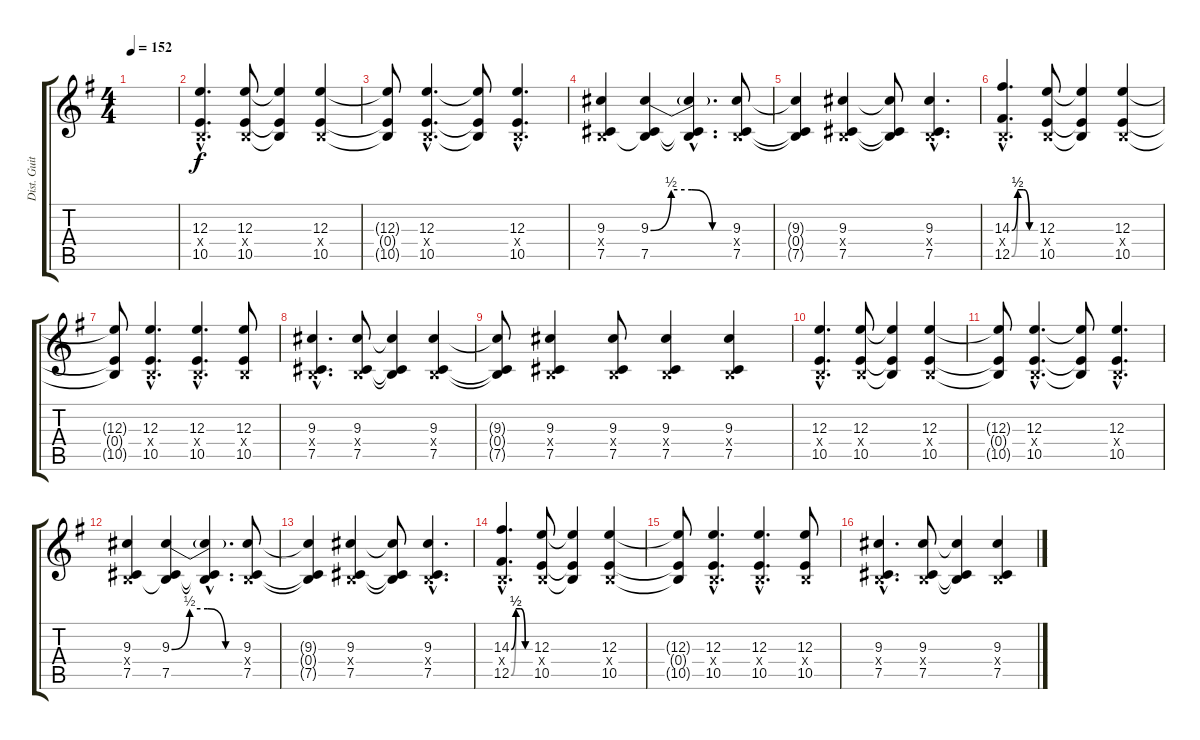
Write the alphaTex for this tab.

\track ("Dist. Guitar 2" "Dist. Guit") {instrument distortionguitar}
\staff {score tabs}
\tuning (Db4 Ab3 E3 B2 Gb2 Db2) {hide}
\ts (4 4)
\tempo 152
\clef g2
\ks eminor
|
(12.3{hac} 0.4{hac x} 10.5{hac}).4{d} (12.3 0.4{x} 10.5).8 (12.3{t} 0.4{t} 10.5{t}).4 (12.3 0.4{x} 10.5).4 |
(12.3{t} 0.4{t} 10.5{t}).8 (12.3{hac} 0.4{hac x} 10.5{hac}).4{d} (12.3{t} 0.4{t} 10.5{t}).8 (12.3{hac} 0.4{hac x} 10.5{hac}).4{d} |
(9.3 0.4{x} 7.5).4 (9.3{be (custom 0 0 15 2 30 2 45 0 60 0)} 0.4{t} 7.5).4 (9.3{hac t} 0.4{hac t} 7.5{hac t}).4{d} (9.3 0.4{x} 7.5).8 |
(9.3{t} 0.4{t} 7.5{t}).4 (9.3 0.4{x} 7.5).4 (9.3{t} 0.4{t} 7.5{t}).8 (9.3{hac} 0.4{hac x} 7.5{hac}).4{d} |
(14.3{be (custom 0 0 15 2 30 2 45 0 60 0) hac} 0.4{hac x} 12.5{be (custom 0 0 15 2 30 2 45 0 60 0) hac}).4{d} (12.3 0.4{x} 10.5).8 (12.3{t} 0.4{t} 10.5{t}).4 (12.3 0.4{x} 10.5).4 |
(12.3{t} 0.4{t} 10.5{t}).8 (12.3{hac} 0.4{hac x} 10.5{hac}).4{d} (12.3{hac} 0.4{hac x} 10.5{hac}).4{d} (12.3 0.4{x} 10.5).8 |
(9.3{hac} 0.4{hac x} 7.5{hac}).4{d} (9.3 0.4{x} 7.5).8 (9.3{t} 0.4{t} 7.5{t}).4 (9.3 0.4{x} 7.5).4 |
(9.3{t} 0.4{t} 7.5{t}).8 (9.3 0.4{x} 7.5).4 (9.3 0.4{x} 7.5).8 (9.3 0.4{x} 7.5).4 (9.3 0.4{x} 7.5).4 |
(12.3{hac} 0.4{hac x} 10.5{hac}).4{d} (12.3 0.4{x} 10.5).8 (12.3{t} 0.4{t} 10.5{t}).4 (12.3 0.4{x} 10.5).4 |
(12.3{t} 0.4{t} 10.5{t}).8 (12.3{hac} 0.4{hac x} 10.5{hac}).4{d} (12.3{t} 0.4{t} 10.5{t}).8 (12.3{hac} 0.4{hac x} 10.5{hac}).4{d} |
(9.3 0.4{x} 7.5).4 (9.3{be (custom 0 0 15 2 30 2 45 0 60 0)} 0.4{t} 7.5).4 (9.3{hac t} 0.4{hac t} 7.5{hac t}).4{d} (9.3 0.4{x} 7.5).8 |
(9.3{t} 0.4{t} 7.5{t}).4 (9.3 0.4{x} 7.5).4 (9.3{t} 0.4{t} 7.5{t}).8 (9.3{hac} 0.4{hac x} 7.5{hac}).4{d} |
(14.3{be (custom 0 0 15 2 30 2 45 0 60 0) hac} 0.4{hac x} 12.5{be (custom 0 0 15 2 30 2 45 0 60 0) hac}).4{d} (12.3 0.4{x} 10.5).8 (12.3{t} 0.4{t} 10.5{t}).4 (12.3 0.4{x} 10.5).4 |
(12.3{t} 0.4{t} 10.5{t}).8 (12.3{hac} 0.4{hac x} 10.5{hac}).4{d} (12.3{hac} 0.4{hac x} 10.5{hac}).4{d} (12.3 0.4{x} 10.5).8 |
(9.3{hac} 0.4{hac x} 7.5{hac}).4{d} (9.3 0.4{x} 7.5).8 (9.3{t} 0.4{t} 7.5{t}).4 (9.3 0.4{x} 7.5).4
